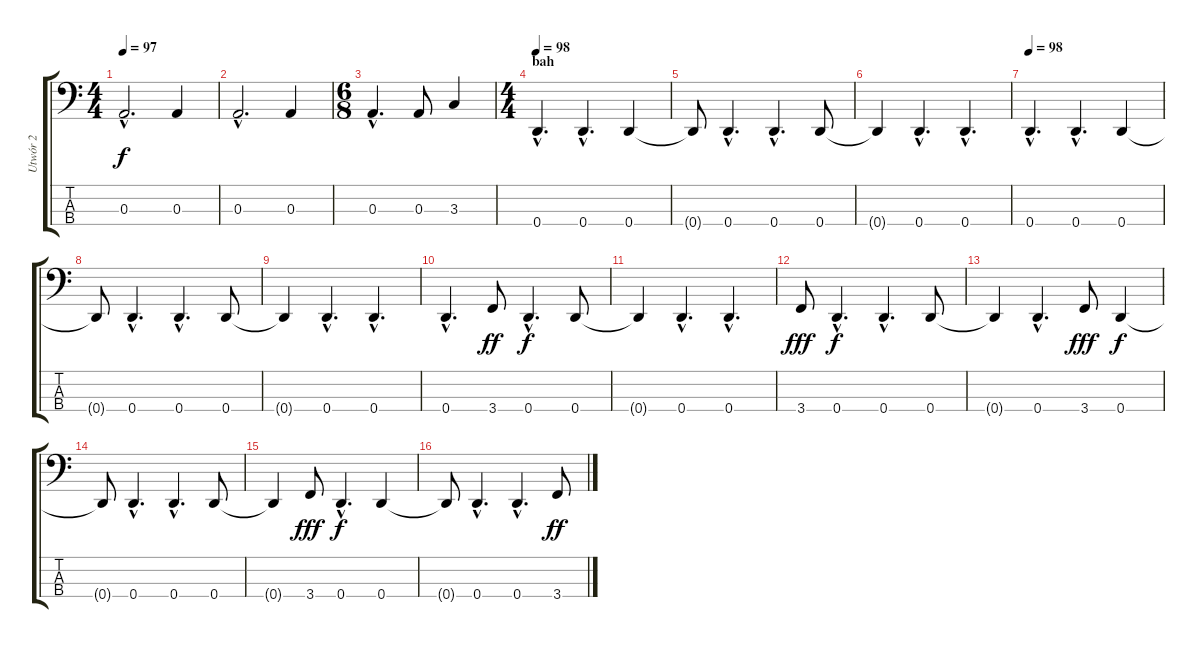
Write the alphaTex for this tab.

\track ("Utwór 2" "Utwór 2") {instrument electricbassfinger}
\staff {score tabs}
\tuning (G2 D2 A1 D1) {hide}
\ts (4 4)
\tempo 97
\clef f4
\ks c
0.3{hac}.2{d dy f} 0.3.4 |
0.3{hac}.2{d} 0.3.4 |
\ts (6 8)
0.3{hac}.4{d} 0.3.8 3.3.4 |
\ts (4 4)
\section ("" "bah")
\tempo 98
0.4{hac}.4{d} 0.4{hac}.4{d} 0.4.4 |
0.4{t}.8 0.4{hac}.4{d} 0.4{hac}.4{d} 0.4.8 |
0.4{t}.4 0.4{hac}.4{d} 0.4{hac}.4{d} |
\tempo 98
0.4{hac}.4{d} 0.4{hac}.4{d} 0.4.4 |
0.4{t}.8 0.4{hac}.4{d} 0.4{hac}.4{d} 0.4.8 |
0.4{t}.4 0.4{hac}.4{d} 0.4{hac}.4{d} |
0.4{hac}.4{d} 3.4.8{dy ff} 0.4{hac}.4{d dy f} 0.4.8 |
0.4{t}.4 0.4{hac}.4{d} 0.4{hac}.4{d} |
3.4.8{dy fff} 0.4{hac}.4{d dy f} 0.4{hac}.4{d} 0.4.8 |
0.4{t}.4 0.4{hac}.4{d} 3.4.8{dy fff} 0.4.4{dy f} |
0.4{t}.8 0.4{hac}.4{d} 0.4{hac}.4{d} 0.4.8 |
0.4{t}.4 3.4.8{dy fff} 0.4{hac}.4{d dy f} 0.4.4 |
0.4{t}.8 0.4{hac}.4{d} 0.4{hac}.4{d} 3.4.8{dy ff}
